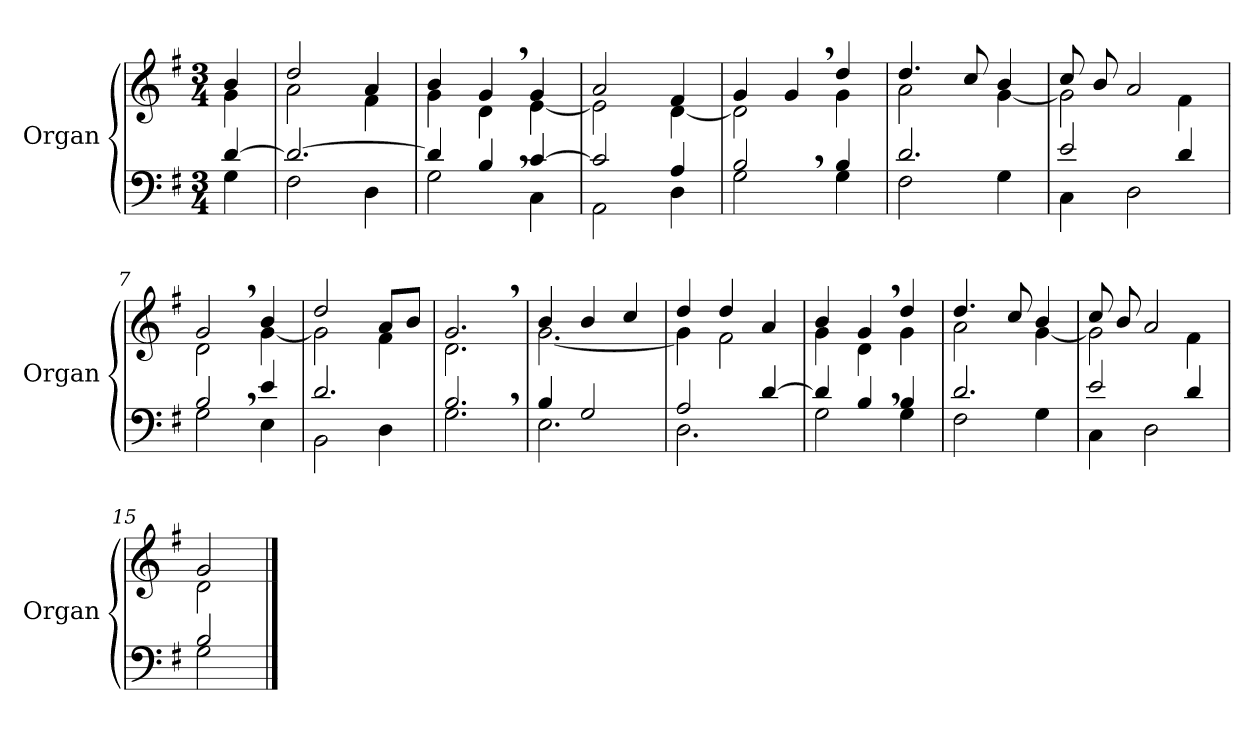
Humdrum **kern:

**kern	**kern
*part1	*part1
*staff2	*staff1
*I"Organ	*
*I'Organ	*
*clefF4	*clefG2
*k[f#]	*k[f#]
*M3/4	*M3/4
=	=
*^	*^
[>4d/	4G\	4b/	4g\
=1	=1	=1	=1
2.d/_>	2F#\	2dd/	2a\
.	4D\	4a/	4f#\
=2	=2	=2	=2
4d/]	2G\	4b/	4g\
4B,/	.	4g,/	4d\
[>4c/	4C\	4g/	[<4e\
=3	=3	=3	=3
2c/]	2AA\	2a/	2e\]
4A/	4D\	4f#/	[<4d\
=4	=4	=4	=4
2B,/	2G\	4g/	2d\]
.	.	4g,/	.
4B/	4G\	4dd/	4g\
=5	=5	=5	=5
2.d/	2F#\	4.dd/	2a\
.	.	8cc/	.
.	4G\	4b/	[<4g\
=6	=6	=6	=6
2e/	4C\	8cc/	2g\]
.	.	8b/	.
.	2D\	2a/	.
4d/	.	.	4f#\
=7	=7	=7	=7
2B,/	2G\	2g,/	2d\
4e/	4E\	4b/	[<4g\
=8	=8	=8	=8
2.d/	2BB\	2dd/	2g\]
.	4D\	8a/L	4f#\
.	.	8b/J	.
=9	=9	=9	=9
2.B,/	2.G\	2.g,/	2.d\
=10	=10	=10	=10
4B/	2.E\	4b/	[<2.g\
2G/	.	4b/	.
.	.	4cc/	.
=11	=11	=11	=11
2A/	2.D\	4dd/	4g\]
.	.	4dd/	2f#\
[>4d/	.	4a/	.
=12	=12	=12	=12
4d/]	2G\	4b/	4g\
4B,/	.	4g,/	4d\
4B/	4G\	4dd/	4g\
=13	=13	=13	=13
2.d/	2F#\	4.dd/	2a\
.	.	8cc/	.
.	4G\	4b/	[<4g\
=14	=14	=14	=14
2e/	4C\	8cc/	2g\]
.	.	8b/	.
.	2D\	2a/	.
4d/	.	.	4f#\
=15	=15	=15	=15
2B/	2G\	2g/	2d\
*v	*v	*	*
*	*v	*v
==	==
*-	*-
